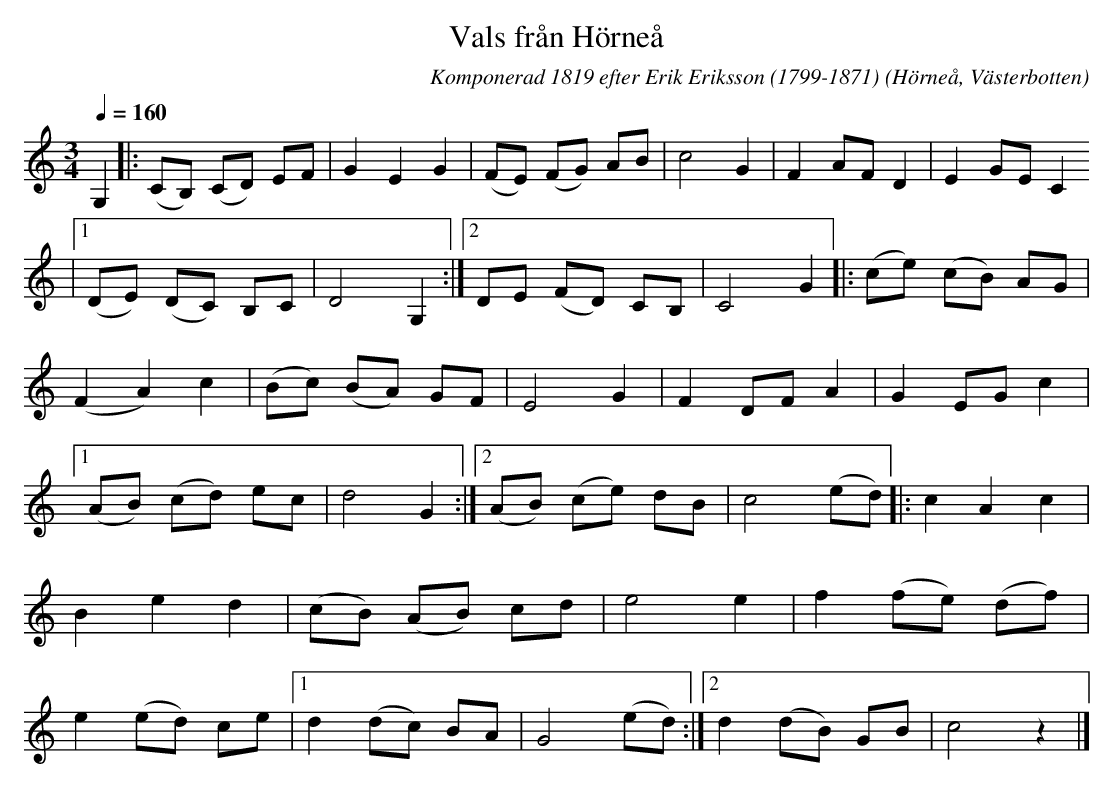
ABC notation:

X:1
T:Vals från Hörneå
O:Hörneå, Västerbotten
M:3/4
L:1/8
C:Komponerad 1819 efter Erik Eriksson (1799-1871)
K:C
Q:1/4=160
G,2|: (CB,) (CD) EF| G2 E2 G2 | (FE) (FG) AB | c4 G2 | F2 AF D2 | E2 GE C2
|1 (DE) (DC) B,C | D4 G,2:|2 DE (FD) CB,|C4 G2|: (ce) (cB) AG | (F2 A2) c2 | (Bc) (BA) GF | E4 G2 | F2 DF A2 | G2 EG c2 |1 (AB) (cd) ec | d4 G2 :|2 (AB) (ce) dB | c4 (ed) |: c2 A2 c2 | B2 e2 d2| (cB) (AB) cd | e4 e2| f2 (fe) (df)| e2 (ed) ce|1 d2 (dc) BA | G4 (ed) :|2 d2 (dB) GB | c4 z2|]
